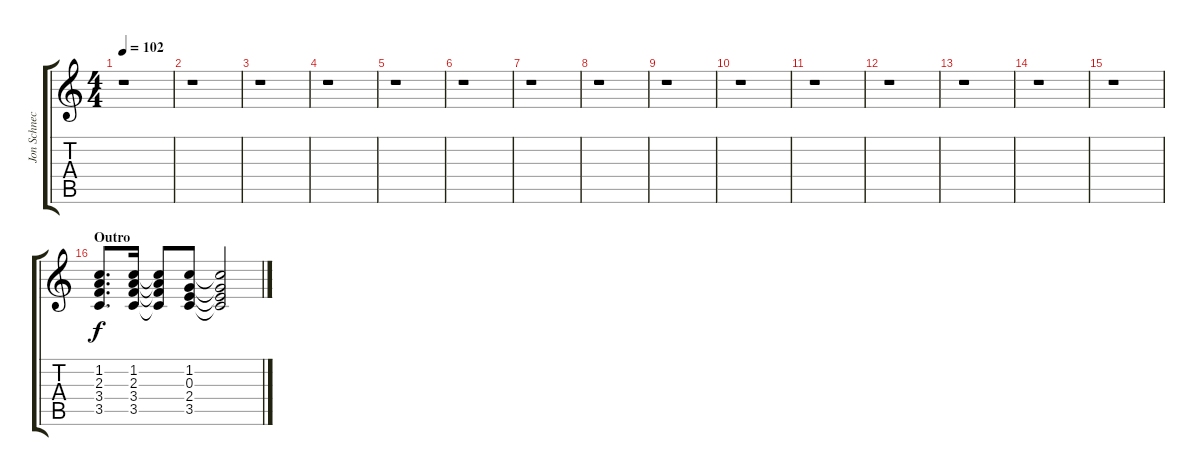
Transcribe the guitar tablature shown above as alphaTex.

\track ("Jon Schneck (Rhythm Guitar 1)" "Jon Schnec") {instrument electricguitarjazz}
\staff {score tabs}
\tuning (E4 B3 G3 D3 A2 E2) {hide}
\ts (4 4)
\tempo 102
\clef g2
\ks c
r.1{dy mp} |
r.1 |
r.1 |
r.1 |
r.1 |
r.1 |
r.1 |
r.1 |
r.1 |
r.1 |
r.1 |
r.1 |
r.1 |
r.1 |
r.1 |
\section ("" "Outro")
(1.2 2.3 3.4 3.5).8{d dy f} (1.2 2.3 3.4 3.5).16 (1.2{t} 2.3{t} 3.4{t} 3.5{t}).8 (1.2 0.3 2.4 3.5).8 (1.2{t} 0.3{t} 2.4{t} 3.5{t}).2
